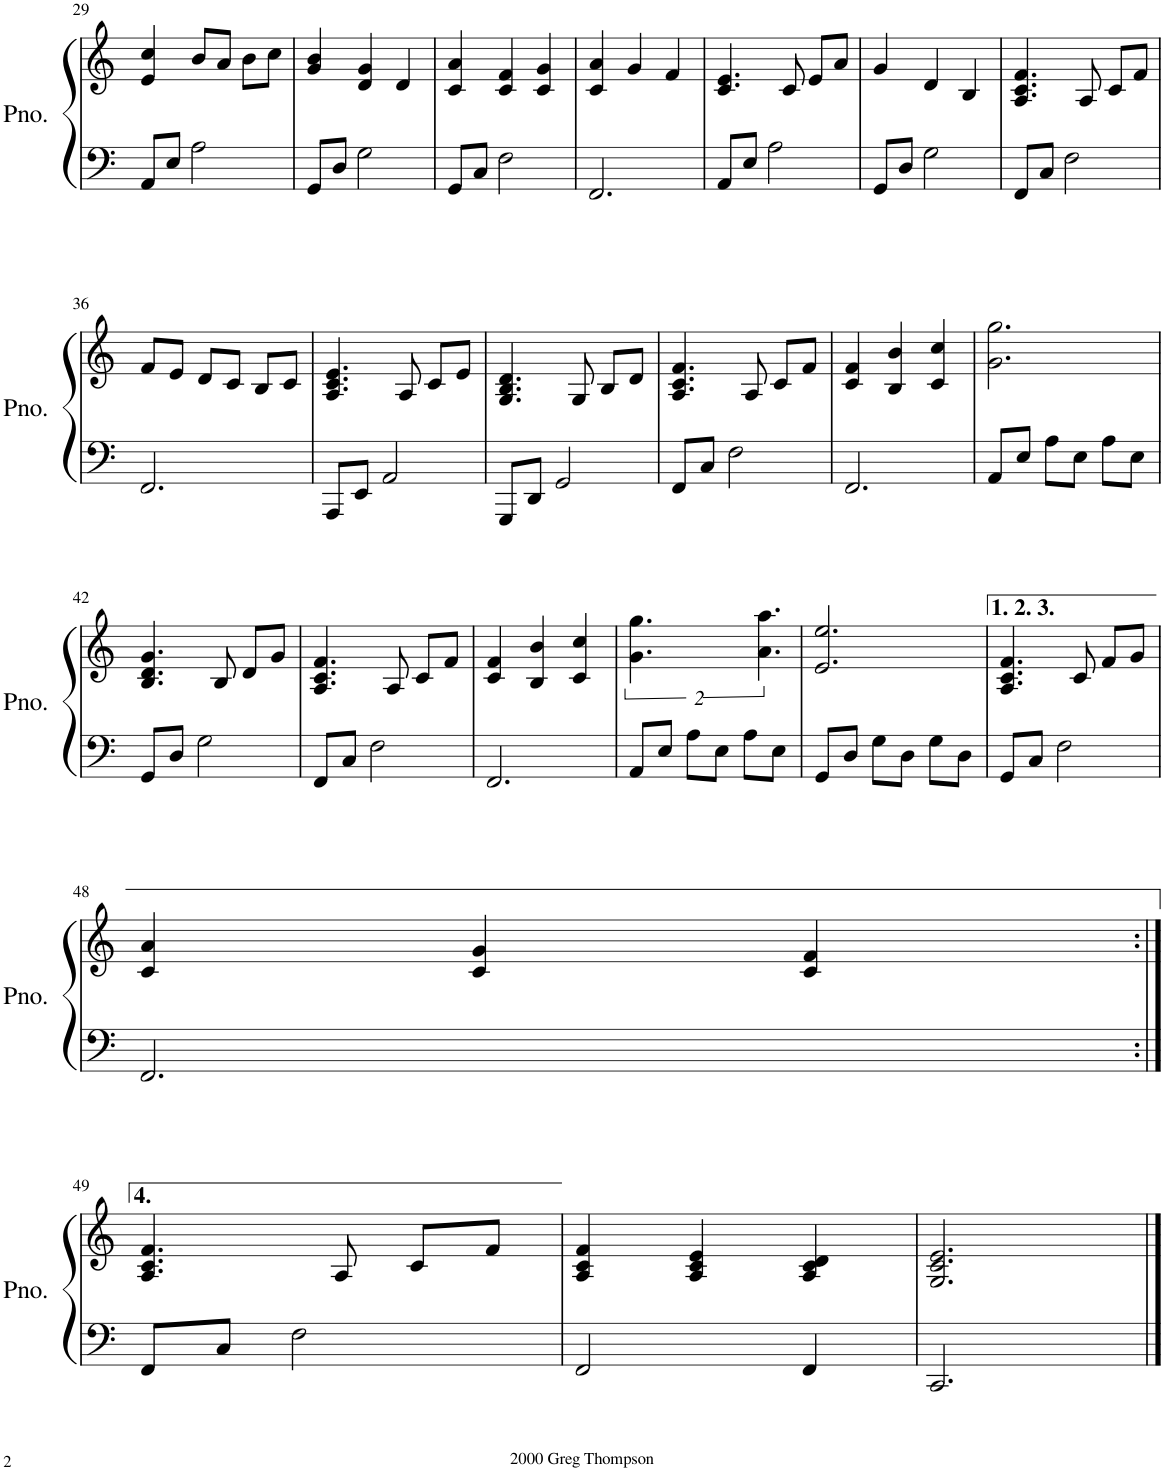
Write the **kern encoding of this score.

**kern	**kern
*part1	*part1
*staff2	*staff1
*I"Piano	*
*I'Pno.	*
!!LO:PB:g=z
*clefF4	*clefG2
*k[]	*k[]
*M3/4	*M3/4
=29	=29
8AA/L	4e/ 4cc/
8E/J	.
2A\	8b/L
.	8a/J
.	8b\L
.	8cc\J
=30	=30
8GG/L	4g/ 4b/
8D/J	.
2G\	4d/ 4g/
.	4d/
=31	=31
8GG/L	4c/ 4a/
8C/J	.
2F\	4c/ 4f/
.	4c/ 4g/
=32	=32
2.FF/	4c/ 4a/
.	4g/
.	4f/
=33	=33
8AA/L	4.c/ 4.e/
8E/J	.
2A\	.
.	8c/
.	8e/L
.	8a/J
=34	=34
8GG/L	4g/
8D/J	.
2G\	4d/
.	4B/
=35	=35
8FF/L	4.A/ 4.c/ 4.f/
8C/J	.
2F\	.
.	8A/
.	8c/L
.	8f/J
!!LO:LB:g=z
=36	=36
2.FF/	8f/L
.	8e/J
.	8d/L
.	8c/J
.	8B/L
.	8c/J
=37	=37
8AAA/L	4.A/ 4.c/ 4.e/
8EE/J	.
2AA/	.
.	8A/
.	8c/L
.	8e/J
=38	=38
8GGG/L	4.G/ 4.B/ 4.d/
8DD/J	.
2GG/	.
.	8G/
.	8B/L
.	8d/J
=39	=39
8FF/L	4.A/ 4.c/ 4.f/
8C/J	.
2F\	.
.	8A/
.	8c/L
.	8f/J
=40	=40
2.FF/	4c/ 4f/
.	4B/ 4b/
.	4c/ 4cc/
=41	=41
8AA/L	2.g\ 2.gg\
8E/J	.
8A\L	.
8E\J	.
8A\L	.
8E\J	.
!!LO:LB:g=z
=42	=42
8GG/L	4.B/ 4.d/ 4.g/
8D/J	.
2G\	.
.	8B/
.	8d/L
.	8g/J
=43	=43
8FF/L	4.A/ 4.c/ 4.f/
8C/J	.
2F\	.
.	8A/
.	8c/L
.	8f/J
=44	=44
2.FF/	4c/ 4f/
.	4B/ 4b/
.	4c/ 4cc/
=45	=45
8AA/L	8%3.g\ 8%3.gg\
8E/J	.
8A\L	.
8E\J	.
8A\L	.
.	[8.a\ [8.aa\
8E\J	.
=46	=46
8GG/L	2.e/ 2.ee/
8D/J	.
8G\L	.
8D\J	.
8G\L	.
8D\J	.
4.ryy	4.a\] 4.aa\]
=47	=47
8GG/L	4.A/ 4.c/ 4.f/
8C/J	.
2F\	.
.	8c/
.	8f/L
.	8g/J
!!LO:LB:g=z
=48	=48
2.FF/	4c/ 4a/
.	4c/ 4g/
.	4c/ 4f/
!!LO:LB:g=z
=49:|!	=49:|!
8FF/L	4.A/ 4.c/ 4.f/
8C/J	.
2F\	.
.	8A/
.	8c/L
.	8f/J
=50	=50
2FF/	4A/ 4c/ 4f/
.	4A/ 4c/ 4e/
4FF/	4A/ 4c/ 4d/
=51	=51
2.CC/	2.G/ 2.c/ 2.e/
==	==
*-	*-
